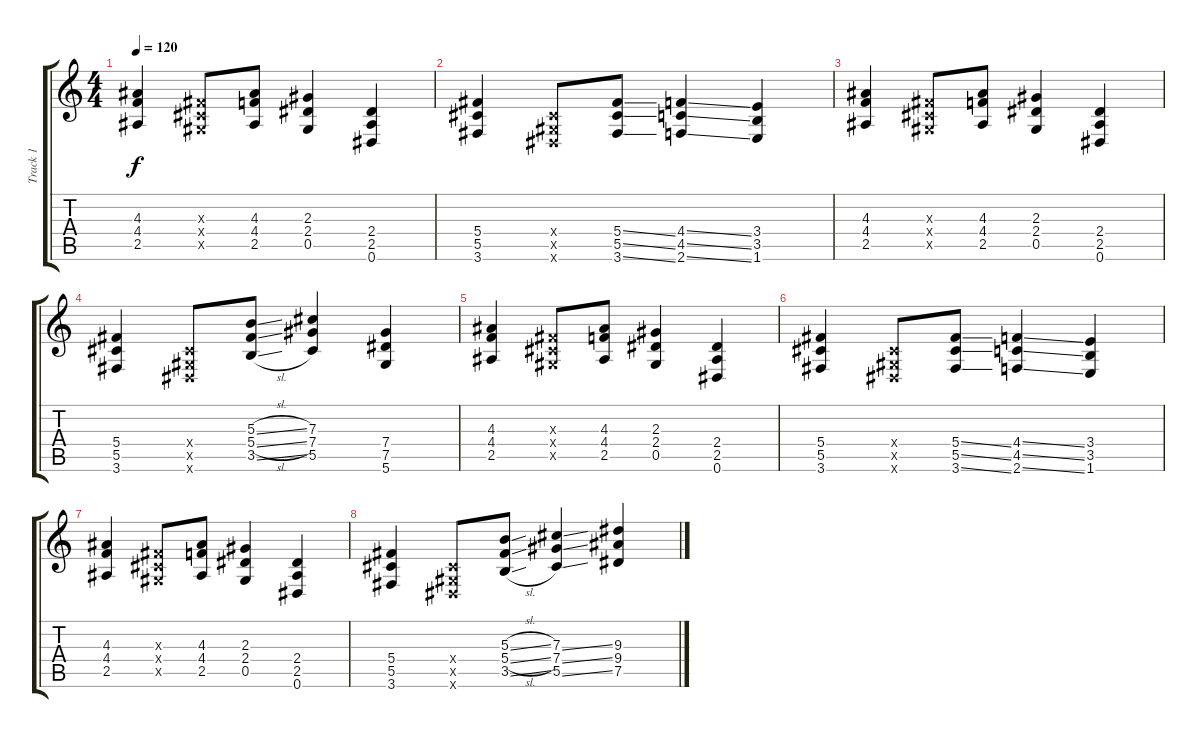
\track ("Track 1" "Track 1") {instrument distortionguitar}
\staff {score tabs}
\tuning (Eb4 Bb3 Gb3 Db3 Ab2 Eb2) {hide}
\ts (4 4)
\tempo 120
\clef g2
\ks c
(4.3 4.4 2.5).4{dy f} (0.3{x} 0.4{x} 0.5{x}).8 (4.3 4.4 2.5).8 (2.3 2.4 0.5).4 (2.4 2.5 0.6).4 |
(5.4 5.5 3.6).4 (0.4{x} 0.5{x} 0.6{x}).8 (5.4{ss} 5.5{ss} 3.6{ss}).8 (4.4{ss} 4.5{ss} 2.6{ss}).4 (3.4 3.5 1.6).4 |
(4.3 4.4 2.5).4 (0.3{x} 0.4{x} 0.5{x}).8 (4.3 4.4 2.5).8 (2.3 2.4 0.5).4 (2.4 2.5 0.6).4 |
(5.4 5.5 3.6).4 (0.4{x} 0.5{x} 0.6{x}).8 (5.3{sl} 5.4{sl} 3.5{sl}).8 (7.3 7.4 5.5).4 (7.4 7.5 5.6).4 |
(4.3 4.4 2.5).4 (0.3{x} 0.4{x} 0.5{x}).8 (4.3 4.4 2.5).8 (2.3 2.4 0.5).4 (2.4 2.5 0.6).4 |
(5.4 5.5 3.6).4 (0.4{x} 0.5{x} 0.6{x}).8 (5.4{ss} 5.5{ss} 3.6{ss}).8 (4.4{ss} 4.5{ss} 2.6{ss}).4 (3.4 3.5 1.6).4 |
(4.3 4.4 2.5).4 (0.3{x} 0.4{x} 0.5{x}).8 (4.3 4.4 2.5).8 (2.3 2.4 0.5).4 (2.4 2.5 0.6).4 |
(5.4 5.5 3.6).4 (0.4{x} 0.5{x} 0.6{x}).8 (5.3{sl} 5.4{sl} 3.5{sl}).8 (7.3{ss} 7.4{ss} 5.5{ss}).4 (9.3 9.4 7.5).4
